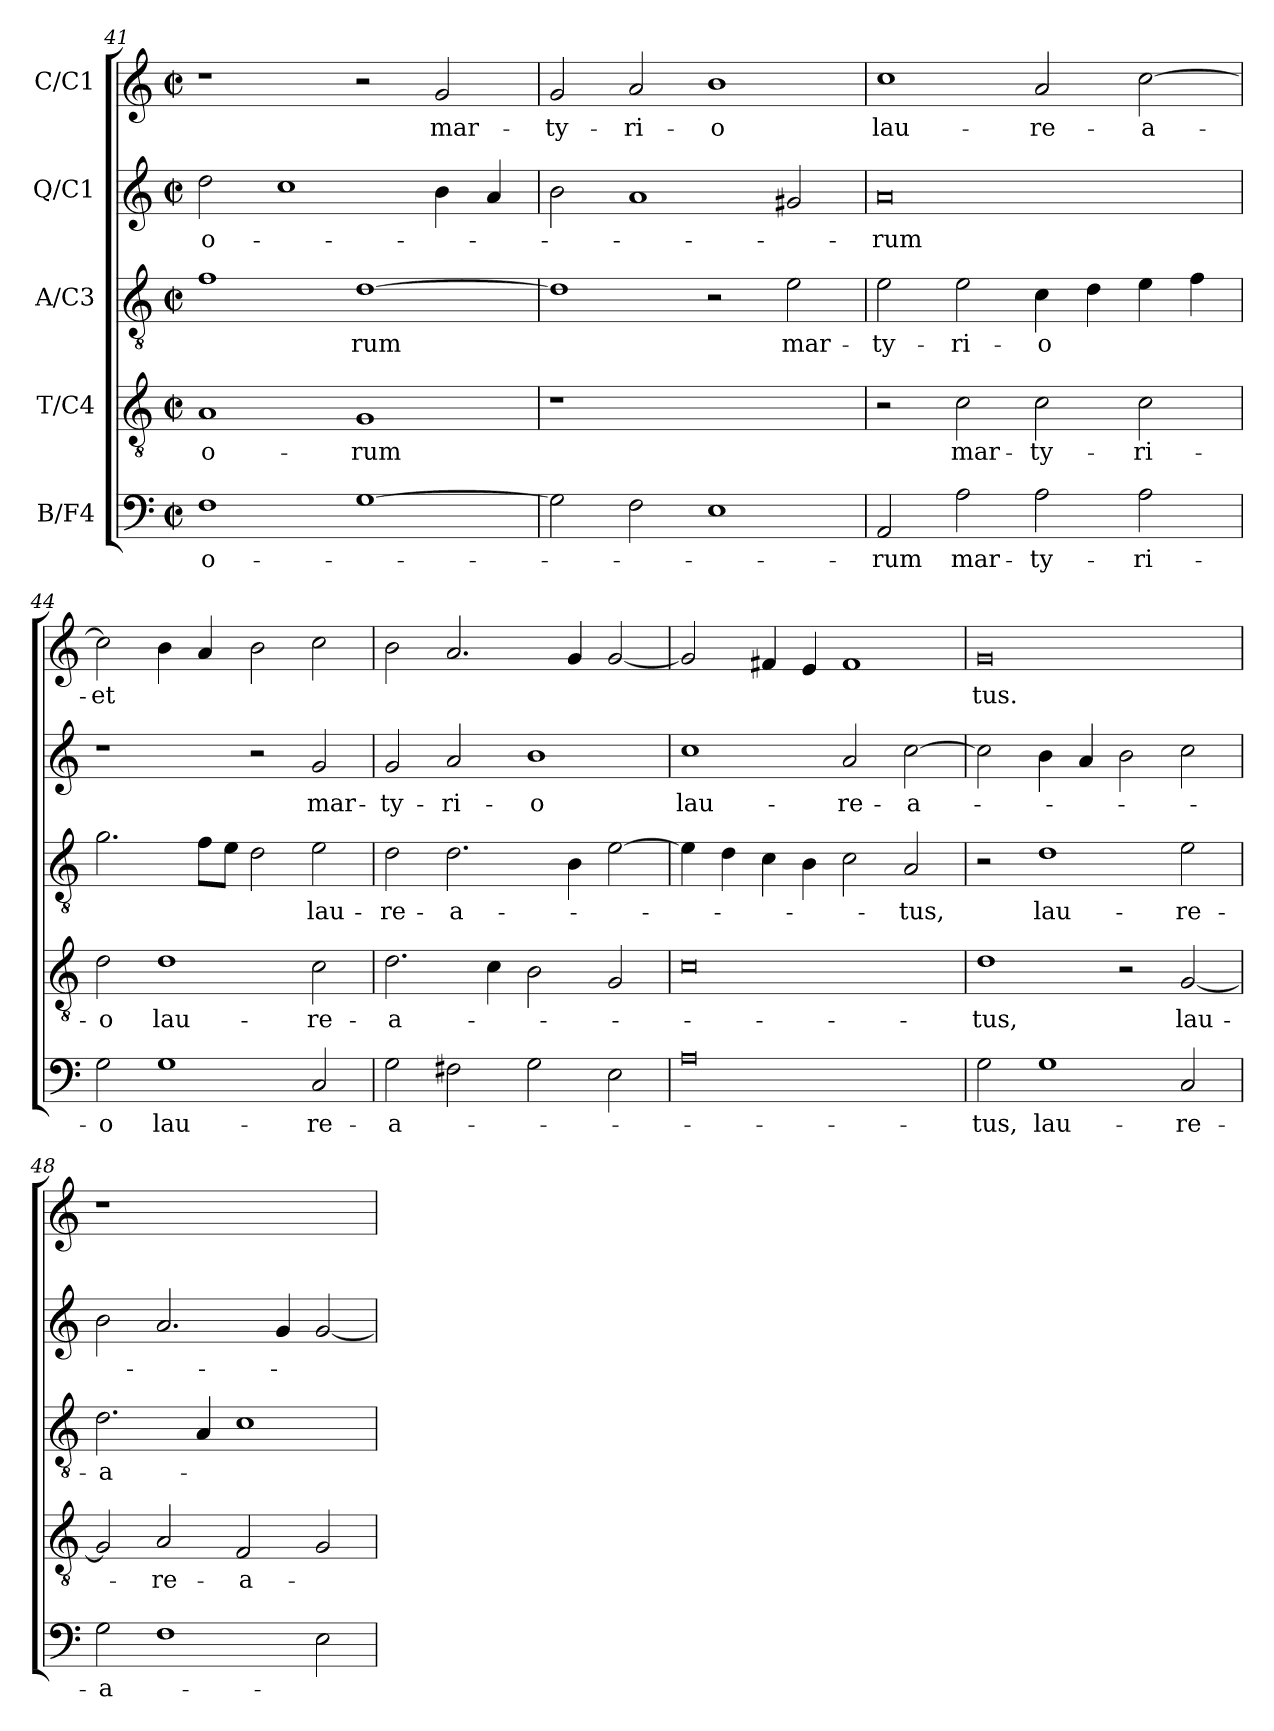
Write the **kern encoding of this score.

**kern	**text	**kern	**text	**kern	**text	**kern	**text	**kern	**text
*part5	*part5	*part4	*part4	*part3	*part3	*part2	*part2	*part1	*part1
*staff5	*staff5	*staff4	*staff4	*staff3	*staff3	*staff2	*staff2	*staff1	*staff1
*I"B/F4	*	*I"T/C4	*	*I"A/C3	*	*I"Q/C1	*	*I"C/C1	*
*clefF4	*	*clefGv2	*	*clefGv2	*	*clefG2	*	*clefG2	*
*k[]	*	*k[]	*	*k[]	*	*k[]	*	*k[]	*
*C:	*	*C:	*	*C:	*	*C:	*	*C:	*
*M2/2	*	*M2/2	*	*M2/2	*	*M2/2	*	*M2/2	*
*met(c|)	*	*met(c|)	*	*met(c|)	*	*met(c|)	*	*met(c|)	*
=41	=41	=41	=41	=41	=41	=41	=41	=41	=41
!	!LO:LY:b	!	!LO:LY:b	!	!	!	!LO:LY:b	!	!
1F	-o-	1A	-o-	1f	.	2dd\	-o-	1r	.
.	.	.	.	.	.	1cc	.	.	.
!	!	!	!LO:LY:b	!	!LO:LY:b	!	!	!	!
[1G	.	1G	-rum	[1d	-rum	.	.	2r	.
!	!	!	!	!	!	!	!	!	!LO:LY:b
.	.	.	.	.	.	4b\	.	2g/	mar-
.	.	.	.	.	.	4a/	.	.	.
=42	=42	=42	=42	=42	=42	=42	=42	=42	=42
!	!	!	!	!	!	!	!	!	!LO:LY:b
2G\]	.	1r	.	1d]	.	2b\	.	2g/	-ty-
!	!	!	!	!	!	!	!	!	!LO:LY:b
2F\	.	.	.	.	.	1a	.	2a/	-ri-
!	!	!	!	!	!	!	!	!	!LO:LY:b
1E	.	1ryy	.	2r	.	.	.	1b	-o
!	!	!	!	!	!LO:LY:b	!	!	!	!
.	.	.	.	2e\	mar-	2g#X/	.	.	.
!!LO:LB:g=z
=43	=43	=43	=43	=43	=43	=43	=43	=43	=43
!	!LO:LY:b	!	!	!	!LO:LY:b	!	!LO:LY:b	!	!LO:LY:b
2AA/	-rum	2r	.	2e\	-ty-	0a	-rum	1cc	lau-
!	!LO:LY:b	!	!LO:LY:b	!	!LO:LY:b	!	!	!	!
2A\	mar-	2c\	mar-	2e\	-ri-	.	.	.	.
!	!LO:LY:b	!	!LO:LY:b	!	!LO:LY:b	!	!	!	!LO:LY:b
2A\	-ty-	2c\	-ty-	4c\	-o	.	.	2a/	-re-
.	.	.	.	4d\	.	.	.	.	.
!	!LO:LY:b	!	!LO:LY:b	!	!	!	!	!	!LO:LY:b
2A\	-ri-	2c\	-ri-	4e\	.	.	.	[2cc\	-a-
.	.	.	.	4f\	.	.	.	.	.
=44	=44	=44	=44	=44	=44	=44	=44	=44	=44
!	!LO:LY:b	!	!LO:LY:b	!	!	!	!	!	!LO:LY:b
2G\	-o	2d\	-o	2.g\	.	1r	.	2cc\]	-et
!	!LO:LY:b	!	!LO:LY:b	!	!	!	!	!	!
1G	lau-	1d	lau-	.	.	.	.	4b\	.
.	.	.	.	8f\L	.	.	.	4a/	.
.	.	.	.	8e\J	.	.	.	.	.
.	.	.	.	2d\	.	2r	.	2b\	.
!	!LO:LY:b	!	!LO:LY:b	!	!LO:LY:b	!	!LO:LY:b	!	!
2C/	-re-	2c\	-re-	2e\	lau-	2g/	mar-	2cc\	.
=45	=45	=45	=45	=45	=45	=45	=45	=45	=45
!	!LO:LY:b	!	!LO:LY:b	!	!LO:LY:b	!	!LO:LY:b	!	!
2G\	-a-	2.d\	-a-	2d\	-re-	2g/	-ty-	2b\	.
!	!	!	!	!	!LO:LY:b	!	!LO:LY:b	!	!
2F#X\	.	.	.	2.d\	-a-	2a/	-ri-	2.a/	.
.	.	4c\	.	.	.	.	.	.	.
!	!	!	!	!	!	!	!LO:LY:b	!	!
2G\	.	2B\	.	.	.	1b	-o	.	.
.	.	.	.	4B\	.	.	.	4g/	.
2E\	.	2G/	.	[2e\	.	.	.	[2g/	.
=46	=46	=46	=46	=46	=46	=46	=46	=46	=46
!	!	!	!	!	!	!	!LO:LY:b	!	!
0A	.	0c	.	4e\]	.	1cc	lau-	2g/]	.
.	.	.	.	4d\	.	.	.	.	.
.	.	.	.	4c\	.	.	.	4f#X/	.
.	.	.	.	4B\	.	.	.	4e/	.
!	!	!	!	!	!	!	!LO:LY:b	!	!
.	.	.	.	2c\	.	2a/	-re-	1f#	.
!	!	!	!	!	!LO:LY:b	!	!LO:LY:b	!	!
.	.	.	.	2A/	-tus,	[2cc\	-a-	.	.
=47	=47	=47	=47	=47	=47	=47	=47	=47	=47
!	!LO:LY:b	!	!LO:LY:b	!	!	!	!	!	!LO:LY:b
2G\	-tus,	1d	-tus,	2r	.	2cc\]	.	0g	tus.
!	!LO:LY:b	!	!	!	!LO:LY:b	!	!	!	!
1G	lau-	.	.	1d	lau-	4b\	.	.	.
.	.	.	.	.	.	4a/	.	.	.
.	.	2r	.	.	.	2b\	.	.	.
!	!LO:LY:b	!	!LO:LY:b	!	!LO:LY:b	!	!	!	!
2C/	-re-	[2G/	lau-	2e\	-re-	2cc\	.	.	.
=48	=48	=48	=48	=48	=48	=48	=48	=48	=48
!	!LO:LY:b	!	!	!	!LO:LY:b	!	!	!	!
2G\	-a-	2G/]	.	2.d\	-a-	2b\	.	1r	.
!	!	!	!LO:LY:b	!	!	!	!	!	!
1F	.	2A/	-re-	.	.	2.a/	.	.	.
.	.	.	.	4A/	.	.	.	.	.
!	!	!	!LO:LY:b	!	!	!	!	!	!
.	.	2F/	-a-	1c	.	.	.	1ryy	.
.	.	.	.	.	.	4g/	.	.	.
2E\	.	2G/	.	.	.	[2g/	.	.	.
=	=	=	=	=	=	=	=	=	=
*-	*-	*-	*-	*-	*-	*-	*-	*-	*-
